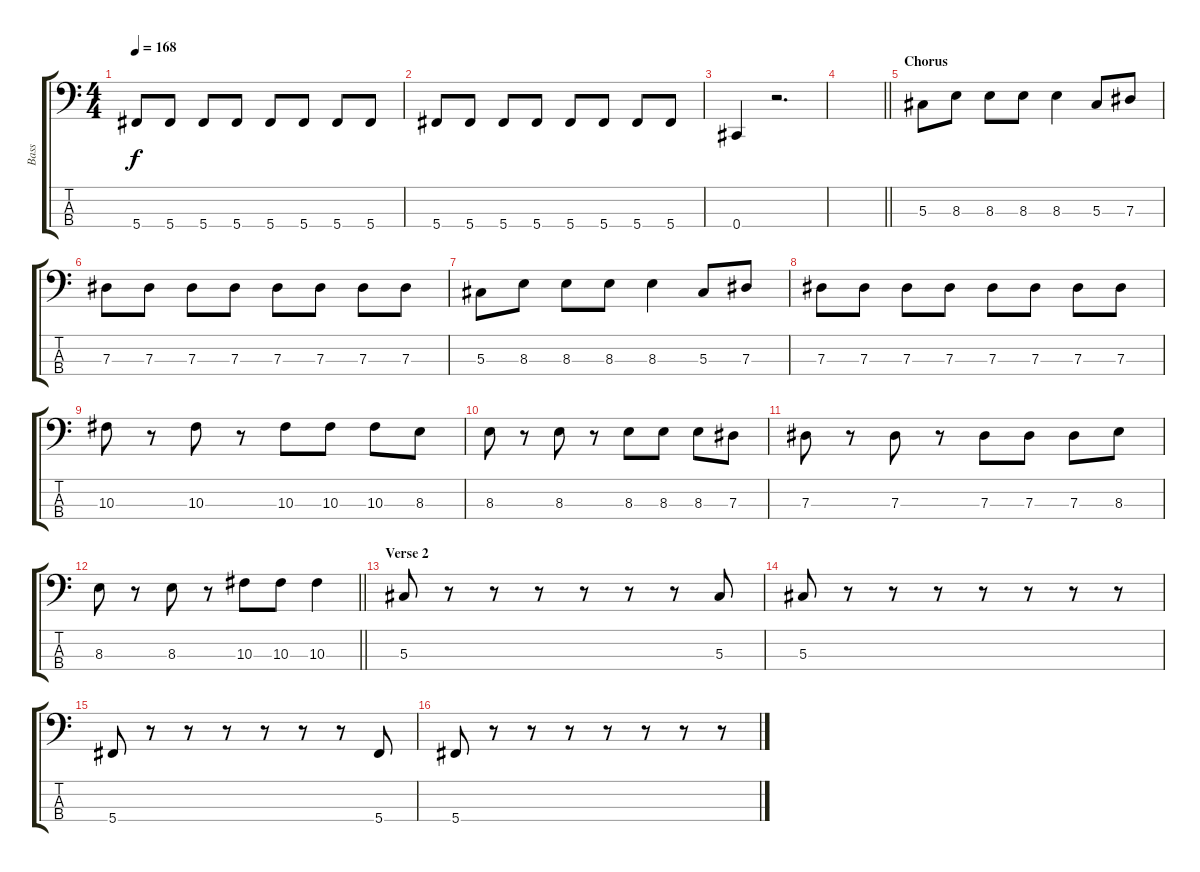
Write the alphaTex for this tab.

\track ("Bass" "Bass") {instrument electricbasspick}
\staff {score tabs}
\tuning (Gb2 Db2 Ab1 Db1) {hide}
\ts (4 4)
\tempo 168
\clef f4
\ks c
5.4.8{dy f} 5.4.8 5.4.8 5.4.8 5.4.8 5.4.8 5.4.8 5.4.8 |
5.4.8 5.4.8 5.4.8 5.4.8 5.4.8 5.4.8 5.4.8 5.4.8 |
0.4.4 r.2{d} |
\barLineRight lightlight
|
\section ("" "Chorus")
5.3.8 8.3.8 8.3.8 8.3.8 8.3.4 5.3.8 7.3.8 |
7.3.8 7.3.8 7.3.8 7.3.8 7.3.8 7.3.8 7.3.8 7.3.8 |
5.3.8 8.3.8 8.3.8 8.3.8 8.3.4 5.3.8 7.3.8 |
7.3.8 7.3.8 7.3.8 7.3.8 7.3.8 7.3.8 7.3.8 7.3.8 |
10.3.8 r.8 10.3.8 r.8 10.3.8 10.3.8 10.3.8 8.3.8 |
8.3.8 r.8 8.3.8 r.8 8.3.8 8.3.8 8.3.8 7.3.8 |
7.3.8 r.8 7.3.8 r.8 7.3.8 7.3.8 7.3.8 8.3.8 |
\barLineRight lightlight
8.3.8 r.8 8.3.8 r.8 10.3.8 10.3.8 10.3.4 |
\section ("" "Verse 2")
5.3.8 r.8 r.8 r.8 r.8 r.8 r.8 5.3.8 |
5.3.8 r.8 r.8 r.8 r.8 r.8 r.8 r.8 |
5.4.8 r.8 r.8 r.8 r.8 r.8 r.8 5.4.8 |
5.4.8 r.8 r.8 r.8 r.8 r.8 r.8 r.8
